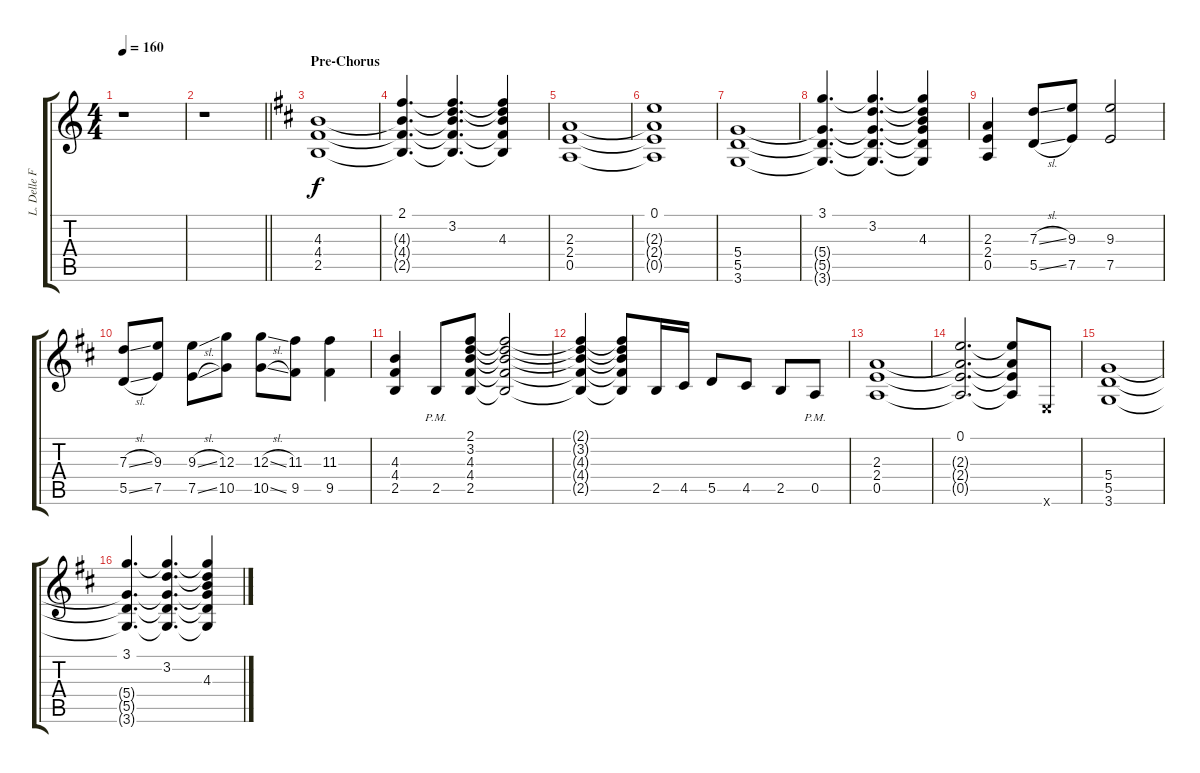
\track ("L. Delle Fave (Dist. Guitar R)" "L. Delle F") {instrument overdrivenguitar}
\staff {score tabs}
\tuning (E4 B3 G3 D3 A2 E2) {hide}
\ts (4 4)
\tempo 160
\clef g2
\ks c
r.1{dy f} |
\barLineRight lightlight
r.1 |
\section ("" "Pre-Chorus")
\ks bminor
(4.3 4.4 2.5).1 |
(2.1 4.3{t} 4.4{t} 2.5{t}).4{d} (2.1{t} 3.2 4.3{t} 4.4{t} 2.5{t}).4{d} (2.1{t} 3.2{t} 4.3 4.4{t} 2.5{t}).4 |
(2.3 2.4 0.5).1 |
(0.1 2.3{t} 2.4{t} 0.5{t}).1 |
(5.4 5.5 3.6).1 |
(3.1 5.4{t} 5.5{t} 3.6{t}).4{d} (3.1{t} 3.2 5.4{t} 5.5{t} 3.6{t}).4{d} (3.1{t} 3.2{t} 4.3 5.4{t} 5.5{t} 3.6{t}).4 |
(2.3 2.4 0.5).4 (7.3{sl} 5.5{sl}).8 (9.3 7.5).8 (9.3 7.5).2 |
(7.3{sl} 5.5{sl}).8 (9.3 7.5).8 (9.3{sl} 7.5{sl}).8 (12.3 10.5).8 (12.3{sl} 10.5{sl}).8 (11.3 9.5).8 (11.3 9.5).4 |
(4.3 4.4 2.5).4 2.5{pm}.8 (2.1 3.2 4.3 4.4 2.5).8 (2.1{t} 3.2{t} 4.3{t} 4.4{t} 2.5{t}).2 |
(2.1{t} 3.2{t} 4.3{t} 4.4{t} 2.5{t}).4 (2.1{t} 3.2{t} 4.3{t} 4.4{t} 2.5{t}).8 2.5.16 4.5.16 5.5.8 4.5.8 2.5.8 0.5{pm}.8 |
(2.3 2.4 0.5).1 |
(0.1 2.3{t} 2.4{t} 0.5{t}).2{d} (0.1{t} 2.3{t} 2.4{t} 0.5{t}).8 0.6{x}.8 |
(5.4 5.5 3.6).1 |
(3.1 5.4{t} 5.5{t} 3.6{t}).4{d} (3.1{t} 3.2 5.4{t} 5.5{t} 3.6{t}).4{d} (3.1{t} 3.2{t} 4.3 5.4{t} 5.5{t} 3.6{t}).4
